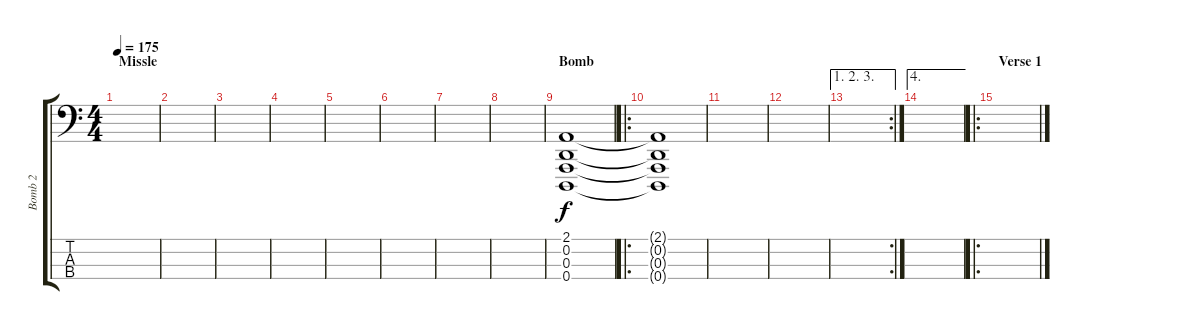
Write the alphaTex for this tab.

\track ("Bomb 2" "Bomb 2") {instrument gunshot}
\staff {score tabs}
\tuning (G2 D2 A1 D1) {hide}
\ts (4 4)
\section ("" "Missle")
\tempo 175
\clef f4
\ks c
|
|
|
|
|
|
|
|
\section ("" "Bomb")
(2.1 0.2 0.3 0.4).1 |
\ro
(2.1{t} 0.2{t} 0.3{t} 0.4{t}).1 |
|
|
\ae (1 2 3)
\rc 2
|
\ae 4
|
\ro
\section ("" "Verse 1")
